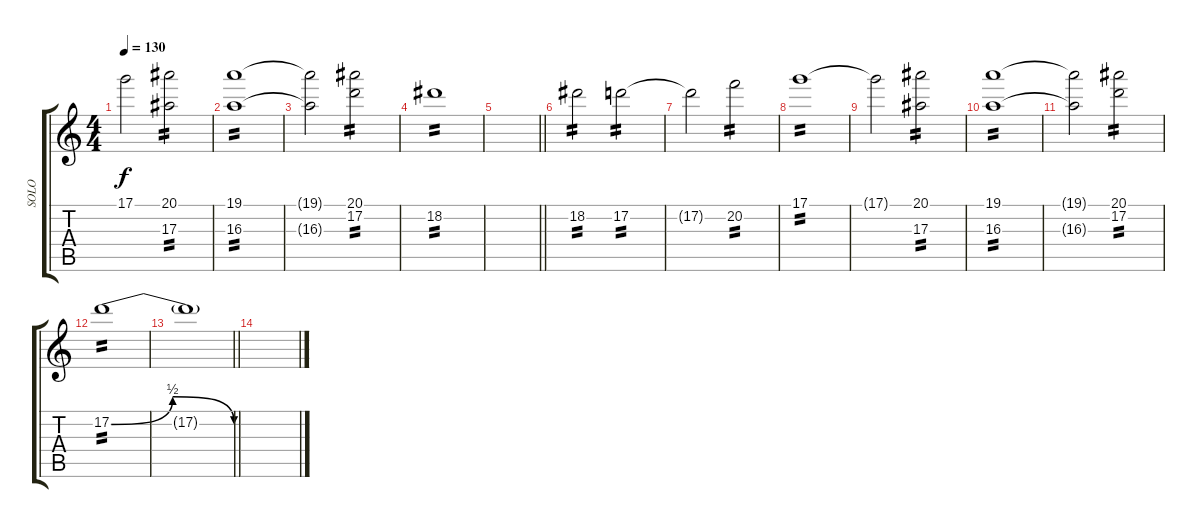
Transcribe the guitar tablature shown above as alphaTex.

\track ("SOLO" "SOLO") {instrument overdrivenguitar}
\staff {score tabs}
\tuning (D4 A3 F3 C3 G2 C2) {hide}
\ts (4 4)
\tempo 130
\clef g2
\ks c
17.1{t}.2{dy f} (20.1 17.3).2{tp 2} |
(19.1 16.3).1{tp 2} |
(19.1{t} 16.3{t}).2 (20.1 17.2).2{tp 2} |
18.2.1{tp 2} |
\barLineRight lightlight
|
\section ("" "")
18.2.2{tp 2} 17.2.2{tp 2} |
17.2{t}.2 20.2.2{tp 2} |
17.1.1{tp 2} |
17.1{t}.2 (20.1 17.3).2{tp 2} |
(19.1 16.3).1{tp 2} |
(19.1{t} 16.3{t}).2 (20.1 17.2).2{tp 2} |
17.2{be (bendrelease 0 0 30 2 30 2 60 0)}.1{tp 2} |
\barLineRight lightlight
17.2{t}.1 |
\section ("" "")
